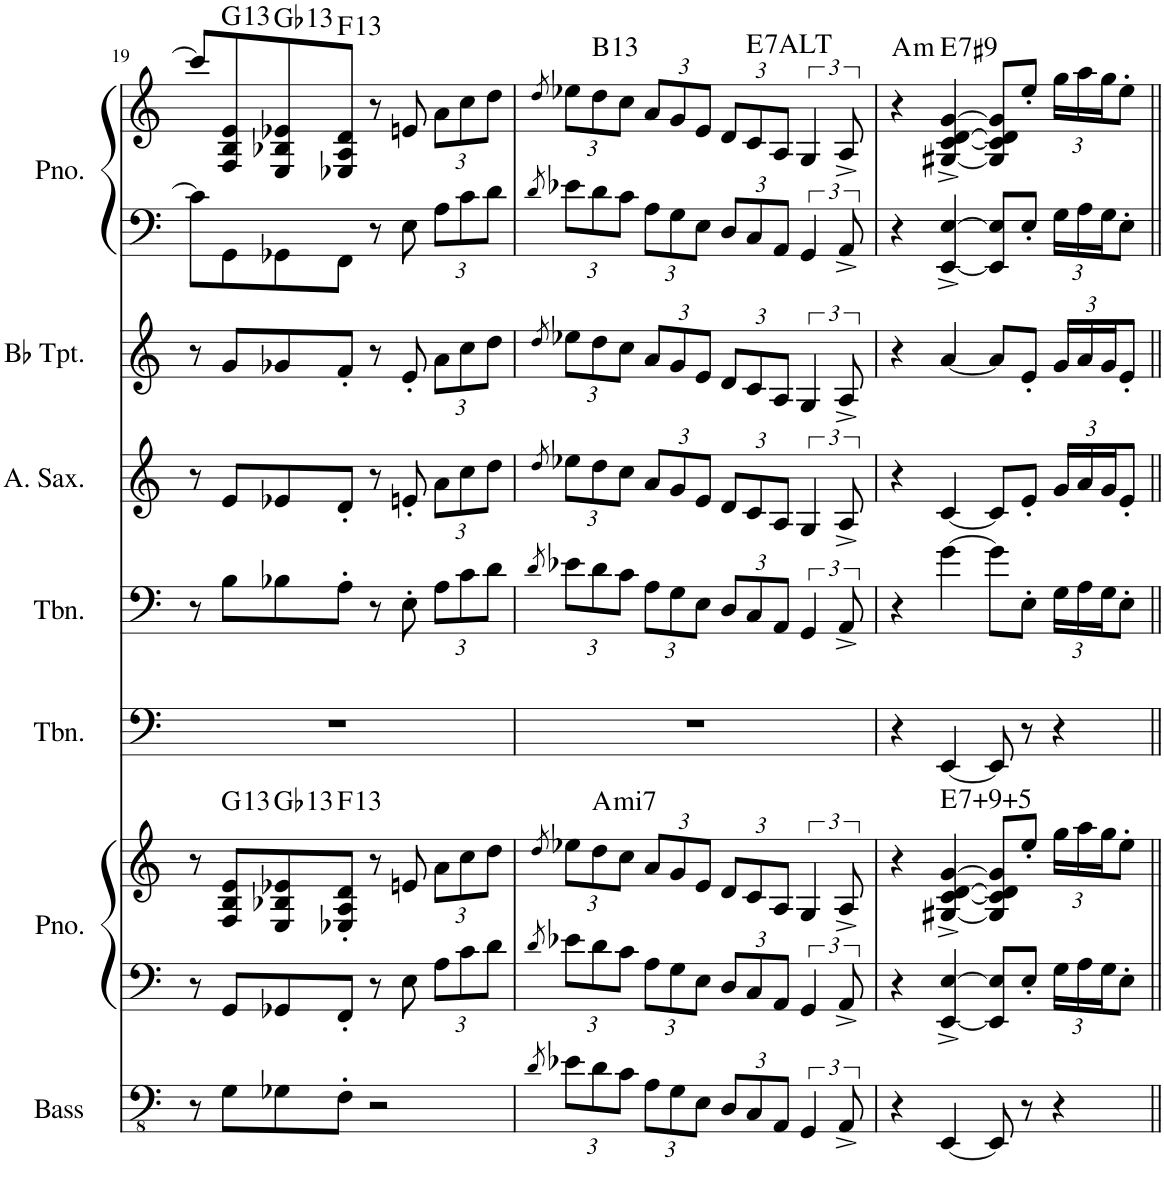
**kern	**kern	**kern	**harte	**kern	**kern	**kern	**kern	**kern	**kern	**harte
*part7	*part6	*part6	*part6	*part5	*part4	*part3	*part2	*part1	*part1	*part1
*staff9	*staff8	*staff7	*	*staff6	*staff5	*staff4	*staff3	*staff2	*staff1	*
*I"Acoustic Bass w/horns	*I"Piano	*	*	*I"Trombone 2	*I"Trombone	*I"Alto Saxophone	*I"Bb Trumpet	*I"Piano	*	*
*I'Bass	*I'Pno.	*	*	*I'Tbn.	*I'Tbn.	*I'A. Sax.	*I'Bb Tpt.	*I'Pno.	*	*
!!LO:PB:g=z
*clefFv4	*clefF4	*clefG2	*	*clefF4	*clefF4	*clefG2	*clefG2	*clefF4	*clefG2	*
*	*	*	*	*	*	*ITrd5c9	*ITrd1c2	*	*	*
*k[]	*k[]	*k[]	*	*k[]	*k[]	*k[]	*k[]	*k[]	*k[]	*
*M4/4	*M4/4	*M4/4	*	*M4/4	*M4/4	*M4/4	*M4/4	*M4/4	*M4/4	*
=19	=19	=19	=19	=19	=19	=19	=19	=19	=19	=19
8r	8r	8r	.	1r	8r	8r	8r	8c\L]	8ccc/L]	.
!	!	!	!LO:H:kt=13	!	!	!	!	!	!	!LO:H:kt=13
8GG\L	8GG/L	8F/ 8B/ 8e/L	G:9(11,13)	.	8B\L	8e/L	8g/L	8GG\	8F/ 8B/ 8e/	G:9(11,13)
!	!	!	!LO:H:kt=13	!	!	!	!	!	!	!LO:H:kt=13
8GG-X\	8GG-X/	8E/ 8B-X/ 8e-X/	Gb:9(11,13)	.	8B-X\	8e-X/	8g-X/	8GG-X\	8E/ 8B-X/ 8e-X/	Gb:9(11,13)
!	!	!	!LO:H:kt=13	!	!	!	!	!	!	!LO:H:kt=13
8FF'\J	8FF'/J	8E-X/' 8A/' 8d/'J	F:9(11,13)	.	8A'\J	8d'/J	8f'/J	8FF\J	8E-X/ 8A/ 8d/J	F:9(11,13)
2r	8r	8r	.	.	8r	8r	8r	8r	8r	.
.	8E\	8en/	.	.	8E'\	8en'/	8e'/	8E\	8en/	.
*	*Xbrackettup	*Xbrackettup	*	*	*Xbrackettup	*Xbrackettup	*Xbrackettup	*Xbrackettup	*Xbrackettup	*
.	12A\L	12a\L	.	.	12A\L	12a\L	12a\L	12A\L	12a\L	.
.	12c\	12cc\	.	.	12c\	12cc\	12cc\	12c\	12cc\	.
.	12d\J	12dd\J	.	.	12d\J	12dd\J	12dd\J	12d\J	12dd\J	.
=20	=20	=20	=20	=20	=20	=20	=20	=20	=20	=20
8qD/	8qd/	8qdd/	.	.	8qd/	8qdd/	8qdd/	8qd/	8qdd/	.
*Xbrackettup	*	*	*	*	*	*	*	*	*	*
12E-X\L	12e-X\L	12ee-X\L	.	1r	12e-X\L	12ee-X\L	12ee-X\L	12e-X\L	12ee-X\L	.
!	!	!	!LO:H:kt=mi7	!	!	!	!	!	!	!LO:H:kt=13
12D\	12d\	12dd\	A:min7	.	12d\	12dd\	12dd\	12d\	12dd\	B:9(11,13)
12C\J	12c\J	12cc\J	.	.	12c\J	12cc\J	12cc\J	12c\J	12cc\J	.
12AA\L	12A\L	12a/L	.	.	12A\L	12a/L	12a/L	12A\L	12a/L	.
12GG\	12G\	12g/	.	.	12G\	12g/	12g/	12G\	12g/	.
12EE\J	12E\J	12e/J	.	.	12E\J	12e/J	12e/J	12E\J	12e/J	.
12DD/L	12D/L	12d/L	.	.	12D/L	12d/L	12d/L	12D/L	12d/L	.
!	!	!	!	!	!	!	!	!	!	!LO:H:kt=7
12CC/	12C/	12c/	.	.	12C/	12c/	12c/	12C/	12c/	E:(3,b5,#5,b7,b9,#9)
12AAA/J	12AA/J	12A/J	.	.	12AA/J	12A/J	12A/J	12AA/J	12A/J	.
*brackettup	*brackettup	*	*	*	*brackettup	*brackettup	*brackettup	*brackettup	*	*
6GGG/	6GG/	[12G/	.	.	6GG/	6G/	6G/	6GG/	[12G/	.
.	.	12G/]	.	.	.	.	.	.	12G/]	.
12AAA^/	12AA^/	12A^/	.	.	12AA^/	12A^/	12A^/	12AA^/	12A^/	.
=21	=21	=21	=21	=21	=21	=21	=21	=21	=21	=21
!	!	!	!	!	!	!	!	!	!	!LO:H:kt=m
4r	4r	4r	.	4r	4r	4r	4r	4r	4r	A:min
!	!	!	!LO:H:kt=7	!	!	!	!	!	!	!LO:H:kt=7
[4EEE/	[4EE/^ [4E/^	[4G#X/^ [4c/^ [4d/^ [4g/^	E:(3,#5,b7,#9)	[4EE/	[4g\	[4c/	[4a/	[4EE/^ [4E/^	[4G#X/^ [4c/^ [4d/^ [4g/^	E:7(#9)
8EEE/]	8EE/] 8E/]L	8G#/] 8c/] 8d/] 8g/]L	.	8EE/]	8g\L]	8c/L]	8a/L]	8EE/] 8E/]L	8G#/] 8c/] 8d/] 8g/]L	.
8r	8E'/J	8ee'/J	.	8r	8E'\J	8e'/J	8e'/J	8E'/J	8ee'/J	.
*	*Xbrackettup	*	*	*	*Xbrackettup	*Xbrackettup	*Xbrackettup	*Xbrackettup	*	*
4r	24G\LL	24gg\LL	.	4r	24G\LL	24g/LL	24g/LL	24G\LL	24gg\LL	.
.	24A\	24aa\	.	.	24A\	24a/	24a/	24A\	24aa\	.
.	24G\J	24gg\J	.	.	24G\J	24g/J	24g/J	24G\J	24gg\J	.
.	8E'\J	8ee'\J	.	.	8E'\J	8e'/J	8e'/J	8E'\J	8ee'\J	.
=||	=||	=||	=||	=||	=||	=||	=||	=||	=||	=||
*-	*-	*-	*-	*-	*-	*-	*-	*-	*-	*-
